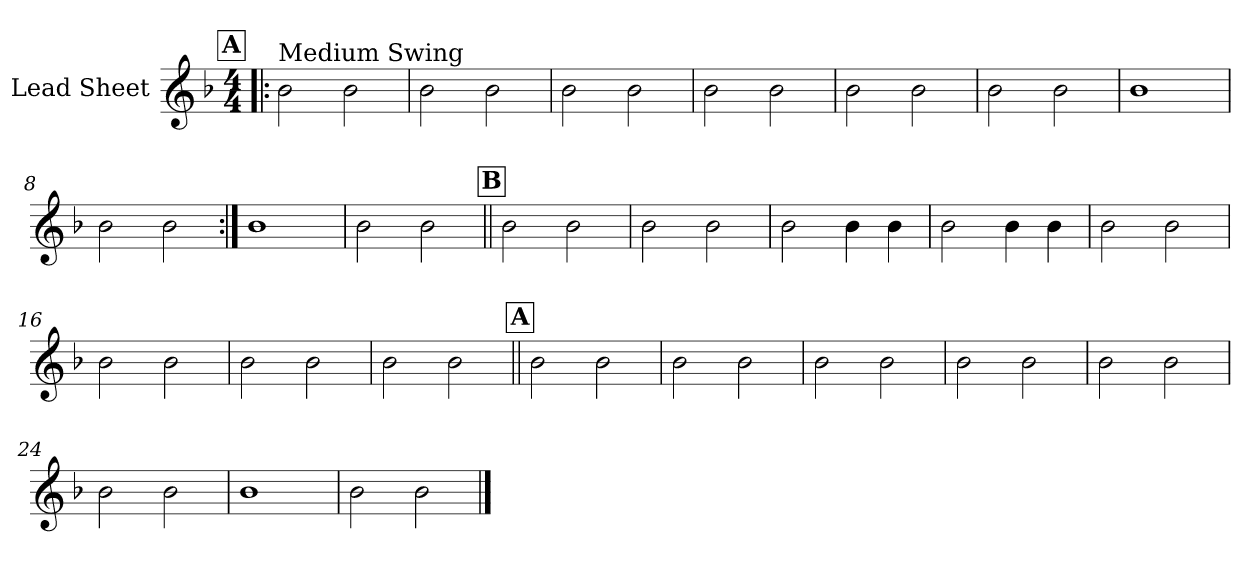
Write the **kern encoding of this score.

**kern
*part1
*staff1
*I"Lead Sheet
*clefG2
*k[b-]
*F:
*M4/4
!!LO:REH:place=s1:a:fs=14:t=A
=1!|:
!LO:TX:a:t=Medium Swing
2b-\
2b-\
=2
2b-\
2b-\
=3
2b-\
2b-\
=4
2b-\
2b-\
!!LO:LB:g=z
=5
2b-\
2b-\
=6
2b-\
2b-\
=7
1b-
=8
2b-\
2b-\
!!LO:LB:g=z
=9:|!
1b-
=10
2b-\
2b-\
!!LO:LB:g=z
!!LO:REH:place=s1:a:fs=14:t=B
=11||
2b-\
2b-\
=12
2b-\
2b-\
=13
2b-\
4b-\
4b-\
=14
2b-\
4b-\
4b-\
!!LO:LB:g=z
=15
2b-\
2b-\
=16
2b-\
2b-\
=17
2b-\
2b-\
=18
2b-\
2b-\
!!LO:LB:g=z
!!LO:REH:place=s1:a:fs=14:t=A
=19||
2b-\
2b-\
=20
2b-\
2b-\
=21
2b-\
2b-\
=22
2b-\
2b-\
!!LO:LB:g=z
=23
2b-\
2b-\
=24
2b-\
2b-\
=25
1b-
=26
2b-\
2b-\
==
*-
